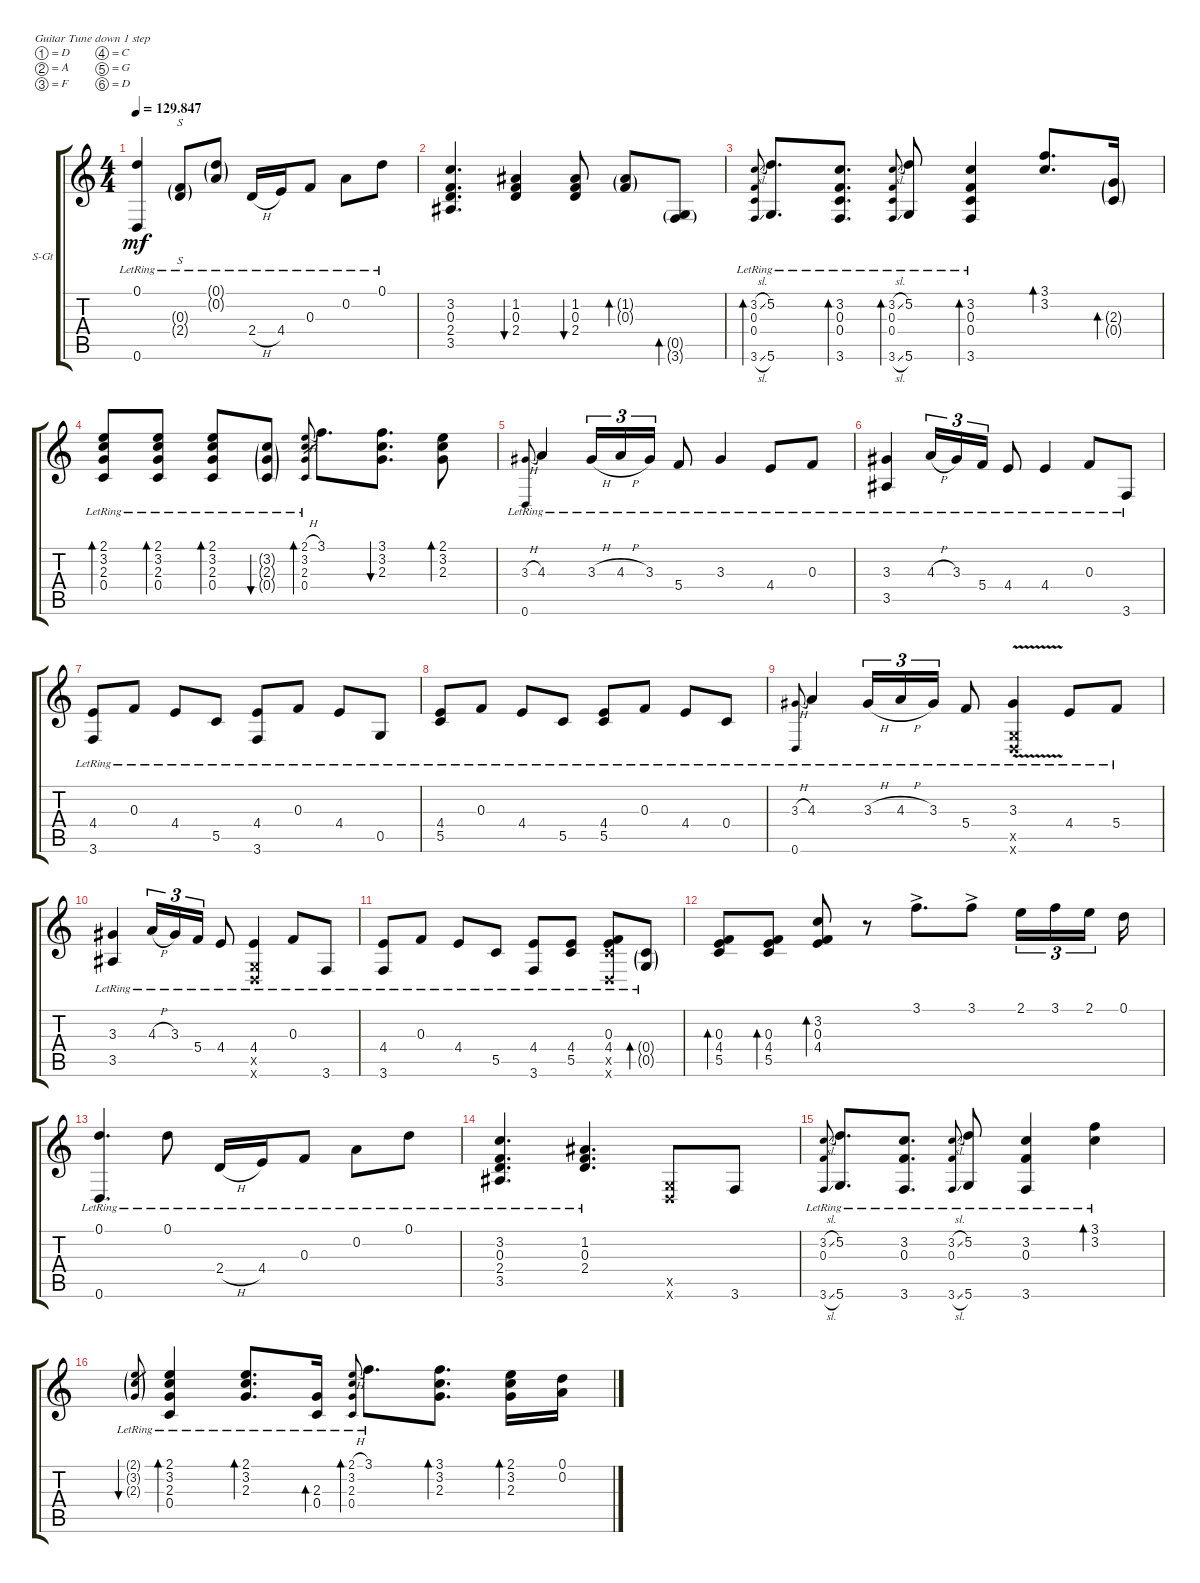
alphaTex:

\defaultSystemsLayout 4
\bracketExtendMode groupsimilarinstruments
\firstSystemTrackNameOrientation horizontal
\otherSystemsTrackNameOrientation horizontal
\track ("Steel Guitar" "S-Gt") {instrument acousticguitarsteel}
\staff {score tabs}
\tuning (D4 A3 F3 C3 G2 D2)
\ts (4 4)
\tempo
129.847
\accidentals auto
\clef g2
\ottava regular
\simile none
\ks c
(0.1{lr} 0.6).4{dy mf} (0.3{g lr} 2.4{g}).8{s} (0.1{g lr} 0.2{g lr}).8 2.4{h lr}.16 4.4{lr}.16 0.3{lr}.8 0.2{lr}.8 0.1{lr}.8 |
(3.5 2.4 0.3 3.2).4{d} (1.2 0.3 2.4).4{bu 30} (1.2 0.3 2.4).8{bu 30} (0.3{g} 1.2{g}).8{bd 30} (3.6{g} 0.5{g}).8{bd 30} |
(3.6{sl lr} 3.2{sl lr} 0.3{lr} 0.4{lr}).8{bd 42 gr onbeat} (5.6{lr} 5.2{lr}).8{d} (3.2{lr} 0.3{lr} 3.6{lr} 0.4{lr}).8{d bd 30} (3.6{sl lr} 3.2{sl lr} 0.3{lr} 0.4{lr}).8{bd 42 gr onbeat} (5.6{lr} 5.2{lr}).8 (3.2{lr} 0.3{lr} 3.6{lr} 0.4{lr}).4{bd 30} (3.1 3.2).8{d bd 30} (0.4{g} 2.3{g}).16{bd 30} |
(0.4{lr} 2.3 3.2 2.1).8{bd 30} (0.4{lr} 2.3 3.2 2.1).8{bd 30} (0.4 2.3 3.2 2.1{lr}).8{bd 30} (0.4{g lr} 2.3{g lr} 3.2{g lr}).8{bu 30} (0.4{lr} 2.3{lr} 3.2{lr} 2.1{h}).8{bd 30 gr} 3.1.8{d} (3.1 3.2 2.3).8{d bu 30} (2.1 3.2 2.3).8{bd 30} |
(0.6{lr} 3.3{h lr}).8{gr onbeat} 4.3{lr}.4 3.3{h lr}.16{tu (3 2)} 4.3{h lr}.16{tu (3 2)} 3.3{lr}.16{tu (3 2)} 5.4{lr}.8 3.3{lr}.4 4.4{lr}.8 0.3{lr}.8 |
(3.3{lr} 3.5{lr}).4 4.3{h lr}.16{tu (3 2)} 3.3{lr}.16{tu (3 2)} 5.4{lr}.16{tu (3 2)} 4.4{lr}.8 4.4{lr}.4 0.3{lr}.8 3.6{lr}.8 |
(4.4{lr} 3.6{lr}).8 0.3{lr}.8 4.4{lr}.8 5.5{lr}.8 (3.6{lr} 4.4{lr}).8 0.3{lr}.8 4.4{lr}.8 0.5{lr}.8 |
(5.5{lr} 4.4{lr}).8 0.3{lr}.8 4.4{lr}.8 5.5{lr}.8 (5.5{lr} 4.4{lr}).8 0.3{lr}.8 4.4{lr}.8 0.4{lr}.8 |
(0.6{lr} 3.3{h lr}).8{gr onbeat} 4.3{lr}.4 3.3{h lr}.16{tu (3 2)} 4.3{h lr}.16{tu (3 2)} 3.3{lr}.16{tu (3 2)} 5.4{lr}.8 (3.3{v lr} 0.6{x} 0.5{x}).4 4.4{lr}.8 5.4{lr}.8 |
(3.3{lr} 3.5{lr}).4 4.3{h lr}.16{tu (3 2)} 3.3{lr}.16{tu (3 2)} 5.4{lr}.16{tu (3 2)} 4.4{lr}.8 (4.4{lr} 0.6{x} 0.5{x}).4 0.3{lr}.8 3.6{lr}.8 |
(4.4{lr} 3.6{lr}).8 0.3{lr}.8 4.4{lr}.8 5.5{lr}.8 (3.6{lr} 4.4{lr}).8 (4.4{lr} 5.5{lr}).8 (4.4{lr} 0.3 5.5{x} 0.6{x}).8 (0.5{g lr} 0.4{g}).8{bd 30} |
(5.5 4.4 0.3).8{bd 30} (4.4 0.3 5.5).8{bd 30} (4.4 0.3 3.2).8{bd 30} r.8 3.1{ac}.8{d} 3.1{ac}.8 2.1.16{tu (3 2)} 3.1.16{tu (3 2)} 2.1.16{tu (3 2)} 0.1.16 |
(0.1{lr} 0.6{lr}).4{d} 0.1{lr}.8 2.4{h lr}.16 4.4{lr}.16 0.3{lr}.8 0.2{lr}.8 0.1{lr}.8 |
(3.5{lr} 2.4{lr} 0.3{lr} 3.2{lr}).4{d} (1.2{lr} 0.3{lr} 2.4{lr}).4{d} (0.6{x} 0.5{x}).8 3.6.8 |
(3.6{sl lr} 3.2{sl} 0.3{lr}).8{gr onbeat} (5.6{lr} 5.2).8{d} (3.2 0.3 3.6{lr}).8{d} (3.6{sl lr} 3.2{sl} 0.3{lr}).8{gr onbeat} (5.6{lr} 5.2).8 (3.2 0.3 3.6{lr}).4 (3.1{lr} 3.2{lr}).4{bd 30} |
(2.1{g lr} 3.2{g lr} 2.3{g lr}).8{bu 30 gr} (2.1{lr} 3.2{lr} 2.3{lr} 0.4{lr}).4{bd 30} (2.1{lr} 3.2{lr} 2.3{lr}).8{d bd 30} (0.4{lr} 2.3{lr}).16{bd 30} (0.4{lr} 2.3{lr} 3.2{lr} 2.1{h lr}).8{bd 30 gr onbeat} 3.1{lr}.8{d} (3.1 3.2 2.3).8{d bd 30} (2.1 3.2 2.3).16{bd 30} (0.1 0.2).16
